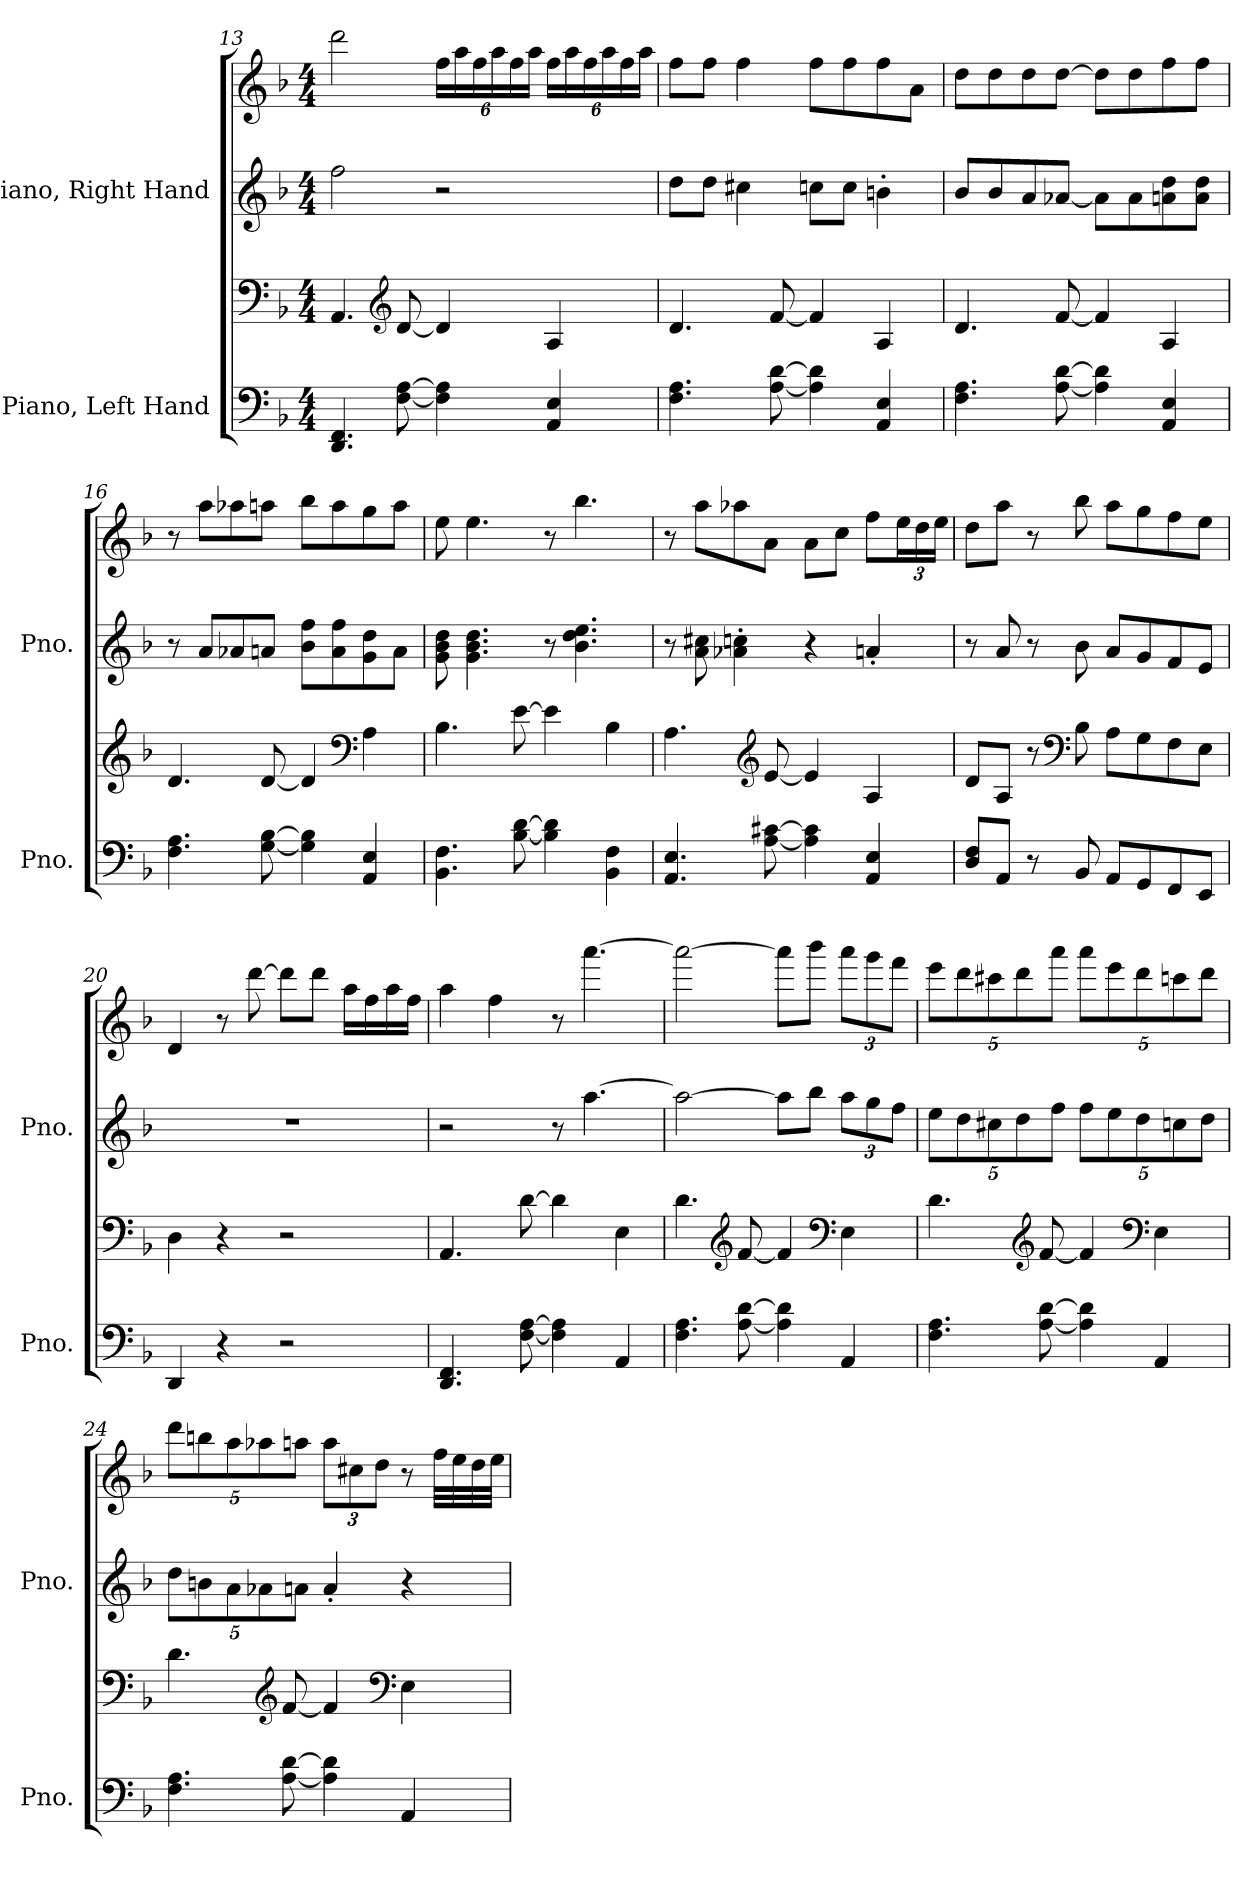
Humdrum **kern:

**kern	**kern	**kern	**kern
*part2	*part2	*part1	*part1
*staff4	*staff3	*staff2	*staff1
*I"Piano, Left Hand	*	*I"Piano, Right Hand	*
*I'Pno.	*	*I'Pno.	*
!!LO:LB:g=z
*clefF4	*clefF4	*clefG2	*clefG2
*k[b-]	*k[b-]	*k[b-]	*k[b-]
*M4/4	*M4/4	*M4/4	*M4/4
=13	=13	=13	=13
4.DD/ 4.FF/	4.AA/	2ff\	2ddd\
*	*clefG2	*	*
[8F\ [8A\	[8d/	.	.
*	*	*	*Xbrackettup
4F\] 4A\]	4d/]	2r	24ff\LL
.	.	.	24aa\
.	.	.	24ff\
.	.	.	24aa\
.	.	.	24ff\
.	.	.	24aa\JJ
4AA/ 4E/	4A/	.	24ff\LL
.	.	.	24aa\
.	.	.	24ff\
.	.	.	24aa\
.	.	.	24ff\
.	.	.	24aa\JJ
=14	=14	=14	=14
4.F\ 4.A\	4.d/	8dd\L	8ff\L
.	.	8dd\J	8ff\J
.	.	4cc#X\	4ff\
[8A\ [8d\	[8f/	.	.
4A\] 4d\]	4f/]	8ccn\L	8ff\L
.	.	8cc\J	8ff\
4AA/ 4E/	4A/	4bn'\	8ff\
.	.	.	8a\J
=15	=15	=15	=15
4.F\ 4.A\	4.d/	8b-/L	8dd\L
.	.	8b-/	8dd\
.	.	8a/	8dd\
[8A\ [8d\	[8f/	[8a-X/J	[8dd\J
4A\] 4d\]	4f/]	8a-\L]	8dd\L]
.	.	8a-\	8dd\
4AA/ 4E/	4A/	8an\ 8dd\	8ff\
.	.	8a\ 8dd\J	8ff\J
!!LO:LB:g=z
=16	=16	=16	=16
4.F\ 4.A\	4.d/	8r	8r
.	.	8a/L	8aa\L
.	.	8a-X/	8aa-X\
[8G\ [8B-\	[8d/	8an/J	8aan\J
4G\] 4B-\]	4d/]	8b-\ 8ff\L	8bb-\L
.	.	8a\ 8ff\	8aa\
*	*clefF4	*	*
4AA/ 4E/	4A\	8g\ 8dd\	8gg\
.	.	8a\J	8aa\J
=17	=17	=17	=17
4.BB-\ 4.F\	4.B-\	8g\ 8b-\ 8dd\	8ee\
.	.	4.g\ 4.b-\ 4.dd\	4.ee\
[8B-\ [8d\	[8e\	.	.
4B-\] 4d\]	4e\]	8r	8r
.	.	4.b-\ 4.dd\ 4.ee\	4.bb-\
4BB-\ 4F\	4B-\	.	.
=18	=18	=18	=18
4.AA/ 4.E/	4.A\	8r	8r
.	.	8a\ 8cc#X\	8aa\L
.	.	4a-X\' 4ccn\'	8aa-X\
*	*clefG2	*	*
[8A\ [8c#X\	[8e/	.	8a\J
4A\] 4c#\]	4e/]	4r	8a\L
.	.	.	8cc\J
4AA/ 4E/	4A/	4an'/	8ff\L
.	.	.	24ee\L
.	.	.	24dd\
.	.	.	24ee\JJ
!!LO:PB:g=z
=19	=19	=19	=19
8D/ 8F/L	8d/L	8r	8dd\L
8AA/J	8A/J	8a/	8aa\J
8r	8r	8r	8r
*	*clefF4	*	*
8BB-/	8B-\	8b-\	8bb-\
8AA/L	8A\L	8a/L	8aa\L
8GG/	8G\	8g/	8gg\
8FF/	8F\	8f/	8ff\
8EE/J	8E\J	8e/J	8ee\J
=20	=20	=20	=20
4DD/	4D\	1r	4d/
4r	4r	.	8r
.	.	.	[8ddd\
2r	2r	.	8ddd\L]
.	.	.	8ddd\J
.	.	.	16aa\LL
.	.	.	16ff\
.	.	.	16aa\
.	.	.	16ff\JJ
=21	=21	=21	=21
4.DD/ 4.FF/	4.AA/	2r	4aa\
.	.	.	4ff\
[8F\ [8A\	[8d\	.	.
4F\] 4A\]	4d\]	8r	8r
.	.	[4.aa\	[4.aaa\
4AA/	4E\	.	.
=22	=22	=22	=22
4.F\ 4.A\	4.d\	2aa\_	2aaa\_
*	*clefG2	*	*
[8A\ [8d\	[8f/	.	.
4A\] 4d\]	4f/]	8aa\L]	8aaa\L]
.	.	8bb-\J	8bbb-\J
*	*clefF4	*	*
*	*	*Xbrackettup	*
4AA/	4E\	12aa\L	12aaa\L
.	.	12gg\	12ggg\
.	.	12ff\J	12fff\J
!!LO:LB:g=z
=23	=23	=23	=23
4.F\ 4.A\	4.d\	10ee\L	10eee\L
.	.	10dd\	10ddd\
.	.	10cc#X\	10ccc#X\
.	.	10dd\	10ddd\
*	*clefG2	*	*
[8A\ [8d\	[8f/	.	.
.	.	10ff\J	10aaa\J
4A\] 4d\]	4f/]	10ff\L	10aaa\L
.	.	10ee\	10eee\
.	.	10dd\	10ddd\
*	*clefF4	*	*
4AA/	4E\	.	.
.	.	10ccn\	10cccn\
.	.	10dd\J	10ddd\J
=24	=24	=24	=24
4.F\ 4.A\	4.d\	10dd\L	10ddd\L
.	.	10bn\	10bbn\
.	.	10a\	10aa\
.	.	10a-X\	10aa-X\
*	*clefG2	*	*
[8A\ [8d\	[8f/	.	.
.	.	10an\J	10aan\J
4A\] 4d\]	4f/]	4a'/	12aa\L
.	.	.	12cc#X\
.	.	.	12dd\J
*	*clefF4	*	*
4AA/	4E\	4r	8r
.	.	.	32ff\LLL
.	.	.	32ee\
.	.	.	32dd\
.	.	.	32ee\JJJ
=	=	=	=
*-	*-	*-	*-
